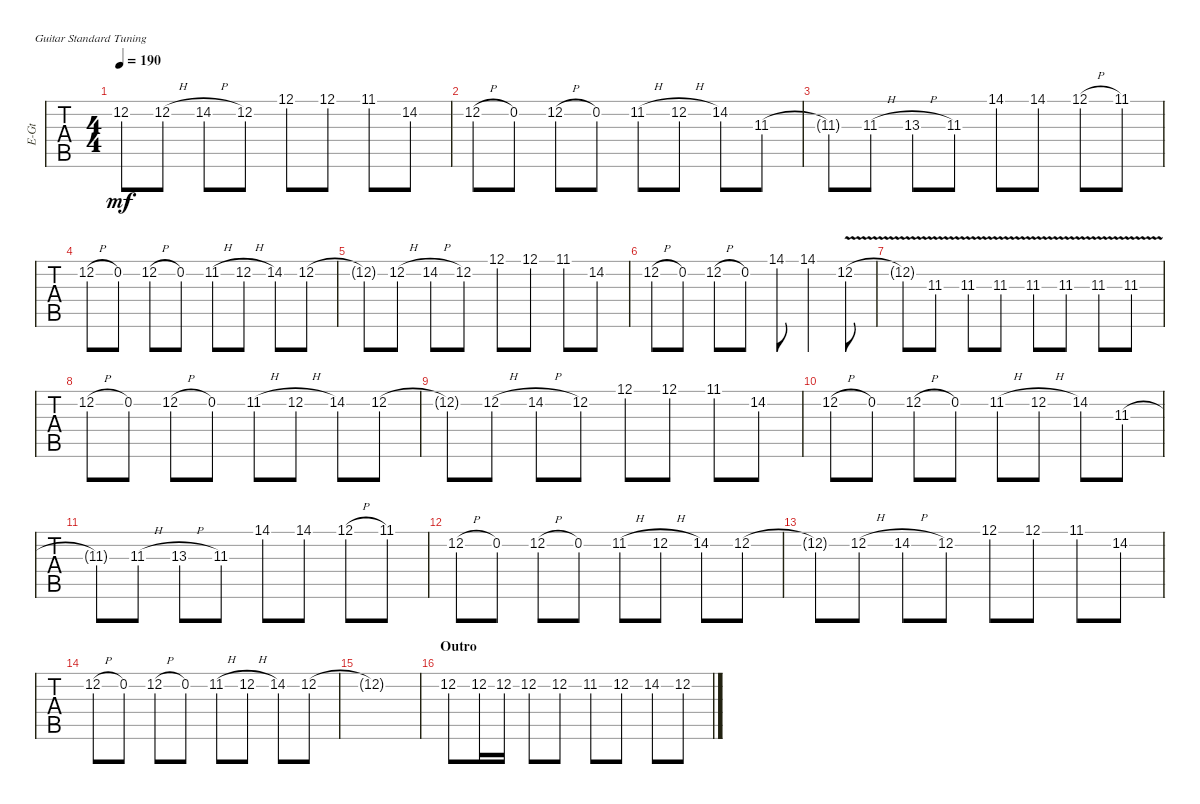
\defaultSystemsLayout 4
\bracketExtendMode groupsimilarinstruments
\otherSystemsTrackNameOrientation horizontal
\track ("Matthew" "E-Gt") {instrument distortionguitar}
\staff {tabs}
\tuning (E4 B3 G3 D3 A2 E2)
\ts (4 4)
\tempo 190
\clef g2
\ks c
12.2{t}.8{dy mf} 12.2{h}.8 14.2{h acc #}.8 12.2.8 12.1.8 12.1.8 11.1{acc #}.8 14.2{acc #}.8 |
12.2{h}.8 0.2.8 12.2{h}.8 0.2.8 11.2{h acc #}.8 12.2{h}.8 14.2{acc #}.8 11.3{acc #}.8 |
11.3{t acc #}.8 11.3{h acc #}.8 13.3{h acc #}.8 11.3{acc #}.8 14.1{acc #}.8 14.1{acc #}.8 12.1{h}.8 11.1{acc #}.8 |
12.2{h}.8 0.2.8 12.2{h}.8 0.2.8 11.2{h acc #}.8 12.2{h}.8 14.2{acc #}.8 12.2.8 |
12.2{t}.8 12.2{h}.8 14.2{h acc #}.8 12.2.8 12.1.8 12.1.8 11.1{acc #}.8 14.2{acc #}.8 |
12.2{h}.8 0.2.8 12.2{h}.8 0.2.8 14.1{acc #}.8 14.1{acc #}.4 12.2{v}.8 |
12.2{v t}.8 11.3{v acc #}.8 11.3{v acc #}.8 11.3{v acc #}.8 11.3{v acc #}.8 11.3{v acc #}.8 11.3{v acc #}.8 11.3{v acc #}.8 |
12.2{h}.8 0.2.8 12.2{h}.8 0.2.8 11.2{h acc #}.8 12.2{h}.8 14.2{acc #}.8 12.2.8 |
12.2{t}.8 12.2{h}.8 14.2{h acc #}.8 12.2.8 12.1.8 12.1.8 11.1{acc #}.8 14.2{acc #}.8 |
12.2{h}.8 0.2.8 12.2{h}.8 0.2.8 11.2{h acc #}.8 12.2{h}.8 14.2{acc #}.8 11.3{acc #}.8 |
11.3{t acc #}.8 11.3{h acc #}.8 13.3{h acc #}.8 11.3{acc #}.8 14.1{acc #}.8 14.1{acc #}.8 12.1{h}.8 11.1{acc #}.8 |
12.2{h}.8 0.2.8 12.2{h}.8 0.2.8 11.2{h acc #}.8 12.2{h}.8 14.2{acc #}.8 12.2.8 |
12.2{t}.8 12.2{h}.8 14.2{h acc #}.8 12.2.8 12.1.8 12.1.8 11.1{acc #}.8 14.2{acc #}.8 |
12.2{h}.8 0.2.8 12.2{h}.8 0.2.8 11.2{h acc #}.8 12.2{h}.8 14.2{acc #}.8 12.2.8 |
12.2{t}.1 |
\section ("" "Outro")
12.2.8 12.2.16 12.2.16 12.2.8 12.2.8 11.2{acc #}.8 12.2.8 14.2{acc #}.8 12.2.8
